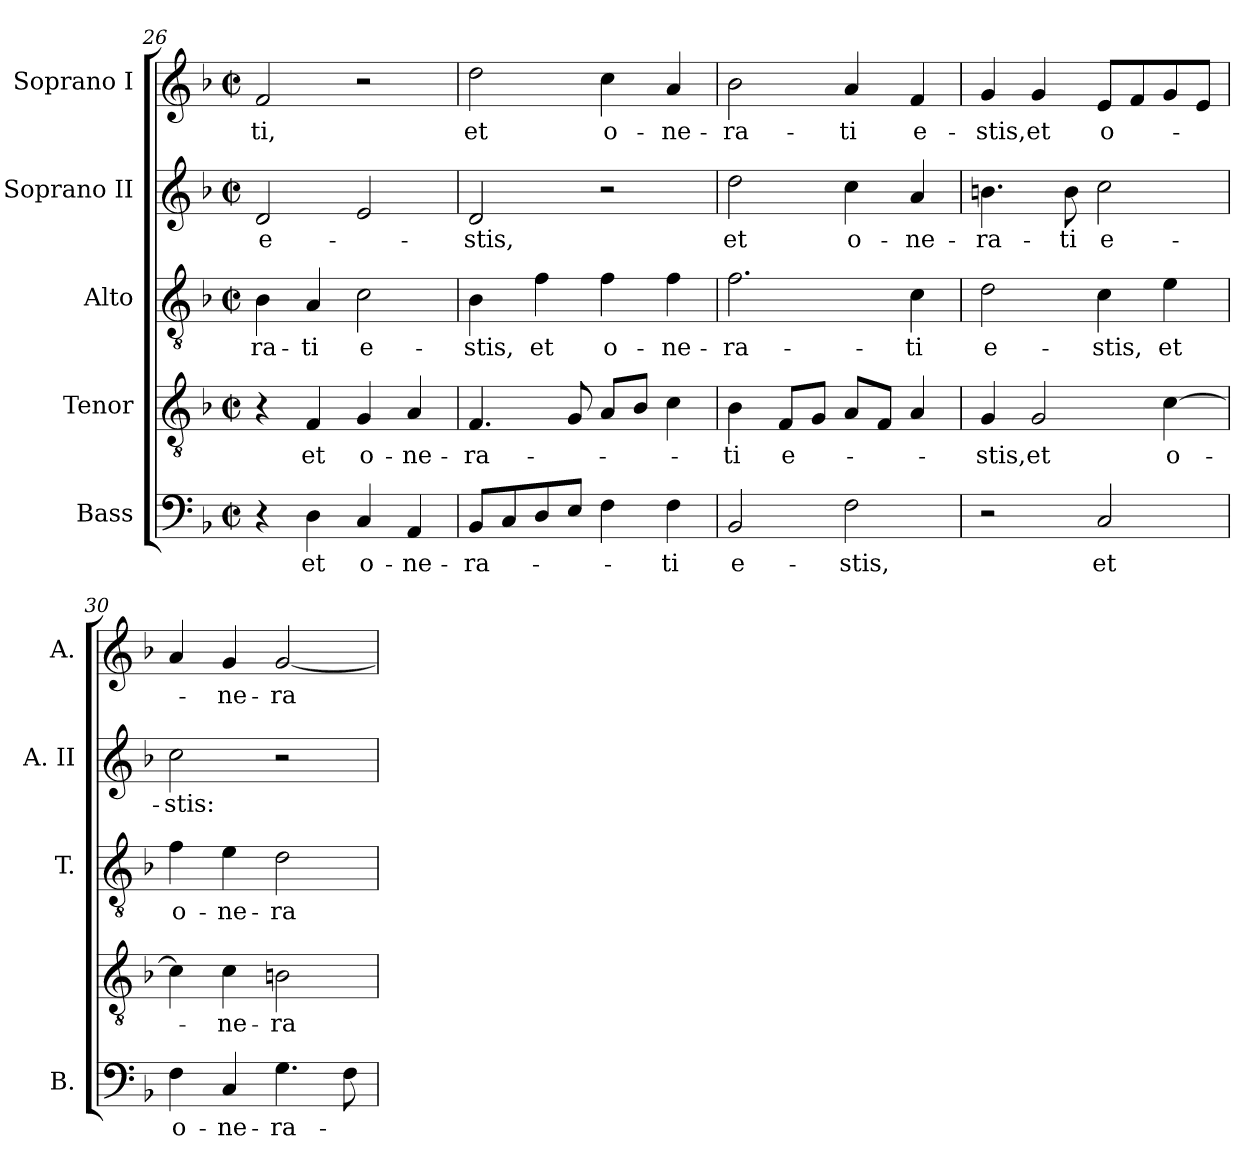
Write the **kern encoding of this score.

**kern	**text	**kern	**text	**kern	**text	**kern	**text	**kern	**text
*part5	*part5	*part4	*part4	*part3	*part3	*part2	*part2	*part1	*part1
*staff5	*staff5	*staff4	*staff4	*staff3	*staff3	*staff2	*staff2	*staff1	*staff1
*I"Bass	*	*I"Tenor	*	*I"Alto	*	*I"Soprano II	*	*I"Soprano I	*
*I'B.	*	*	*	*I'T.	*	*I'A. II	*	*I'A.	*
*clefF4	*	*clefGv2	*	*clefGv2	*	*clefG2	*	*clefG2	*
*	*	*ITrd7c12	*	*ITrd7c12	*	*	*	*	*
*k[b-]	*	*k[b-]	*	*k[b-]	*	*k[b-]	*	*k[b-]	*
*F:	*	*F:	*	*F:	*	*F:	*	*F:	*
*M2/2	*	*M2/2	*	*M2/2	*	*M2/2	*	*M2/2	*
*met(c|)	*	*met(c|)	*	*met(c|)	*	*met(c|)	*	*met(c|)	*
=26	=26	=26	=26	=26	=26	=26	=26	=26	=26
!	!	!	!	!	!LO:LY:b:color=#000000	!	!	!	!
!	!	!	!	!	!	!	!LO:LY:b:color=#000000	!	!
!	!	!	!	!	!	!	!	!	!LO:LY:b:color=#000000
4r	.	4r	.	4BB-i\	-ra-	2di/	e-	2fi/	-ti,
!	!LO:LY:b:color=#000000	!	!	!	!	!	!	!	!
!	!	!	!LO:LY:b:color=#000000	!	!	!	!	!	!
!	!	!	!	!	!LO:LY:b:color=#000000	!	!	!	!
4Di\	et	4FFi/	et	4AAi/	-ti	.	.	.	.
!	!LO:LY:b:color=#000000	!	!	!	!	!	!	!	!
!	!	!	!LO:LY:b:color=#000000	!	!	!	!	!	!
!	!	!	!	!	!LO:LY:b:color=#000000	!	!	!	!
4Ci/	o-	4GGi/	o-	2Ci\	e-	2ei/	.	2r	.
!	!LO:LY:b:color=#000000	!	!	!	!	!	!	!	!
!	!	!	!LO:LY:b:color=#000000	!	!	!	!	!	!
4AAi/	-ne-	4AAi/	-ne-	.	.	.	.	.	.
=27	=27	=27	=27	=27	=27	=27	=27	=27	=27
!	!LO:LY:b:color=#000000	!	!	!	!	!	!	!	!
!	!	!	!LO:LY:b:color=#000000	!	!	!	!	!	!
!	!	!	!	!	!LO:LY:b:color=#000000	!	!	!	!
!	!	!	!	!	!	!	!LO:LY:b:color=#000000	!	!
!	!	!	!	!	!	!	!	!	!LO:LY:b:color=#000000
8BB-i/L	-ra-	4.FFi/	-ra-	4BB-i\	-stis,	2di/	-stis,	2ddi\	et
8Ci/	.	.	.	.	.	.	.	.	.
!	!	!	!	!	!LO:LY:b:color=#000000	!	!	!	!
8Di/	.	.	.	4Fi\	et	.	.	.	.
8Ei/J	.	8GGi/	.	.	.	.	.	.	.
!	!	!	!	!	!LO:LY:b:color=#000000	!	!	!	!
!	!	!	!	!	!	!	!	!	!LO:LY:b:color=#000000
4Fi\	.	8AAi/L	.	4Fi\	o-	2r	.	4cci\	o-
.	.	8BB-i/J	.	.	.	.	.	.	.
!	!LO:LY:b:color=#000000	!	!	!	!	!	!	!	!
!	!	!	!	!	!LO:LY:b:color=#000000	!	!	!	!
!	!	!	!	!	!	!	!	!	!LO:LY:b:color=#000000
4Fi\	-ti	4Ci\	.	4Fi\	-ne-	.	.	4ai/	-ne-
=28	=28	=28	=28	=28	=28	=28	=28	=28	=28
!	!LO:LY:b:color=#000000	!	!	!	!	!	!	!	!
!	!	!	!LO:LY:b:color=#000000	!	!	!	!	!	!
!	!	!	!	!	!LO:LY:b:color=#000000	!	!	!	!
!	!	!	!	!	!	!	!LO:LY:b:color=#000000	!	!
!	!	!	!	!	!	!	!	!	!LO:LY:b:color=#000000
2BB-i/	e-	4BB-i\	-ti	2.Fi\	-ra-	2ddi\	et	2b-i\	-ra-
!	!	!	!LO:LY:b:color=#000000	!	!	!	!	!	!
.	.	8FFi/L	e-	.	.	.	.	.	.
.	.	8GGi/J	.	.	.	.	.	.	.
!	!LO:LY:b:color=#000000	!	!	!	!	!	!	!	!
!	!	!	!	!	!	!	!LO:LY:b:color=#000000	!	!
!	!	!	!	!	!	!	!	!	!LO:LY:b:color=#000000
2Fi\	-stis,	8AAi/L	.	.	.	4cci\	o-	4ai/	-ti
.	.	8FFi/J	.	.	.	.	.	.	.
!	!	!	!	!	!LO:LY:b:color=#000000	!	!	!	!
!	!	!	!	!	!	!	!LO:LY:b:color=#000000	!	!
!	!	!	!	!	!	!	!	!	!LO:LY:b:color=#000000
.	.	4AAi/	.	4Ci\	-ti	4ai/	-ne-	4fi/	e-
!!LO:LB:g=z
=29	=29	=29	=29	=29	=29	=29	=29	=29	=29
!	!	!	!LO:LY:b:color=#000000	!	!	!	!	!	!
!	!	!	!	!	!LO:LY:b:color=#000000	!	!	!	!
!	!	!	!	!	!	!	!LO:LY:b:color=#000000	!	!
!	!	!	!	!	!	!	!	!	!LO:LY:b:color=#000000
2r	.	4GGi/	-stis,	2Di\	e-	4.bni\	-ra-	4gi/	-stis,
!	!	!	!LO:LY:b:color=#000000	!	!	!	!	!	!
!	!	!	!	!	!	!	!	!	!LO:LY:b:color=#000000
.	.	2GGi/	et	.	.	.	.	4gi/	et
!	!	!	!	!	!	!	!LO:LY:b:color=#000000	!	!
.	.	.	.	.	.	8bi\	-ti	.	.
!	!LO:LY:b:color=#000000	!	!	!	!	!	!	!	!
!	!	!	!	!	!LO:LY:b:color=#000000	!	!	!	!
!	!	!	!	!	!	!	!LO:LY:b:color=#000000	!	!
!	!	!	!	!	!	!	!	!	!LO:LY:b:color=#000000
2Ci/	et	.	.	4Ci\	-stis,	2cci\	e-	8ei/L	o-
.	.	.	.	.	.	.	.	8fi/	.
!	!	!	!LO:LY:b:color=#000000	!	!	!	!	!	!
!	!	!	!	!	!LO:LY:b:color=#000000	!	!	!	!
.	.	[>4Ci\	o-	4Ei\	et	.	.	8gi/	.
.	.	.	.	.	.	.	.	8ei/J	.
=30	=30	=30	=30	=30	=30	=30	=30	=30	=30
!	!LO:LY:b:color=#000000	!	!	!	!	!	!	!	!
!	!	!	!	!	!LO:LY:b:color=#000000	!	!	!	!
!	!	!	!	!	!	!	!LO:LY:b:color=#000000	!	!
4Fi\	o-	4Ci\]	.	4Fi\	o-	2cci\	-stis:	4ai/	.
!	!LO:LY:b:color=#000000	!	!	!	!	!	!	!	!
!	!	!	!LO:LY:b:color=#000000	!	!	!	!	!	!
!	!	!	!	!	!LO:LY:b:color=#000000	!	!	!	!
!	!	!	!	!	!	!	!	!	!LO:LY:b:color=#000000
4Ci/	-ne-	4Ci\	-ne-	4Ei\	-ne-	.	.	4gi/	-ne-
!	!LO:LY:b:color=#000000	!	!	!	!	!	!	!	!
!	!	!	!LO:LY:b:color=#000000	!	!	!	!	!	!
!	!	!	!	!	!LO:LY:b:color=#000000	!	!	!	!
!	!	!	!	!	!	!	!	!	!LO:LY:b:color=#000000
4.Gi\	-ra-	2BBni\	-ra-	2Di\	-ra-	2r	.	[<2gi/	-ra-
8Fi\	.	.	.	.	.	.	.	.	.
=	=	=	=	=	=	=	=	=	=
*-	*-	*-	*-	*-	*-	*-	*-	*-	*-
